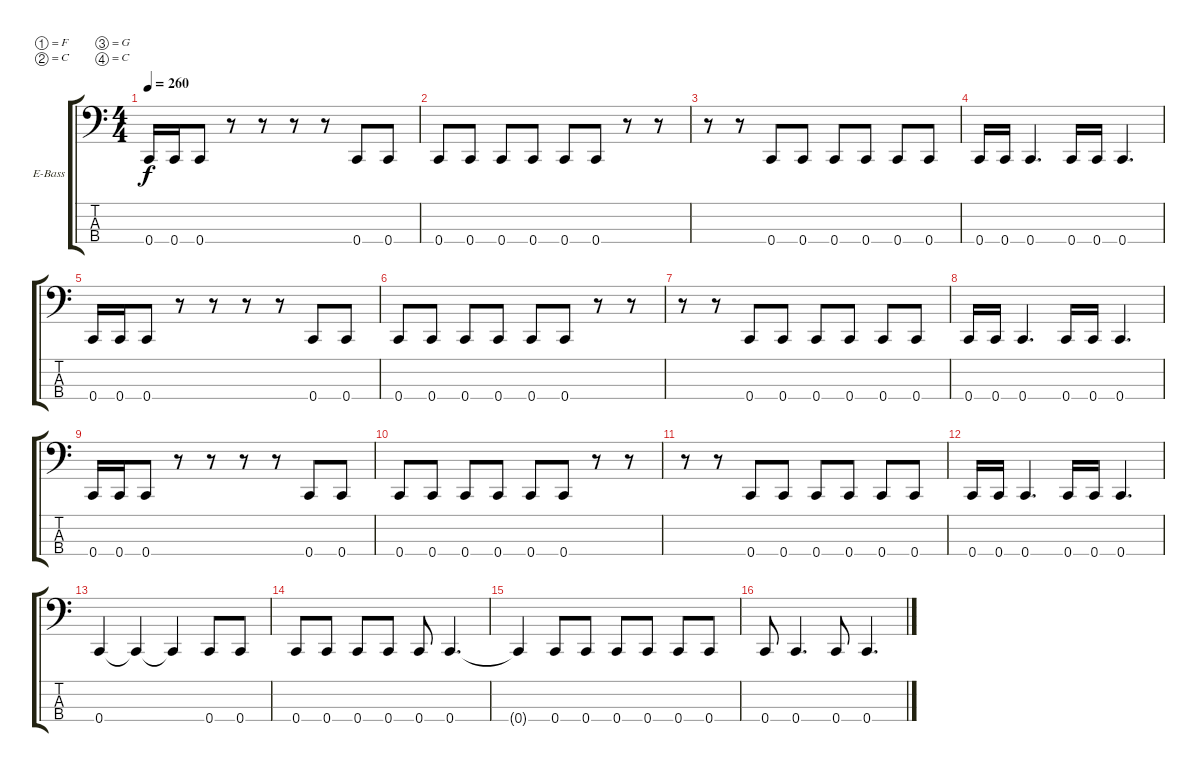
\bracketExtendMode groupsimilarinstruments
\firstSystemTrackNameOrientation horizontal
\otherSystemsTrackNameOrientation horizontal
\track ("Nick" "E-Bass") {instrument electricbassfinger}
\staff {score tabs}
\tuning (F2 C2 G1 C1)
\ts (4 4)
\tempo 260
\clef f4
\ks c
0.4.16{dy f} 0.4.16 0.4.8 r.8 r.8 r.8 r.8 0.4.8 0.4.8 |
0.4.8 0.4.8 0.4.8 0.4.8 0.4.8 0.4.8 r.8 r.8 |
r.8 r.8 0.4.8 0.4.8 0.4.8 0.4.8 0.4.8 0.4.8 |
0.4.16 0.4.16 0.4.4{d} 0.4.16 0.4.16 0.4.4{d} |
0.4.16 0.4.16 0.4.8 r.8 r.8 r.8 r.8 0.4.8 0.4.8 |
0.4.8 0.4.8 0.4.8 0.4.8 0.4.8 0.4.8 r.8 r.8 |
r.8 r.8 0.4.8 0.4.8 0.4.8 0.4.8 0.4.8 0.4.8 |
0.4.16 0.4.16 0.4.4{d} 0.4.16 0.4.16 0.4.4{d} |
0.4.16 0.4.16 0.4.8 r.8 r.8 r.8 r.8 0.4.8 0.4.8 |
0.4.8 0.4.8 0.4.8 0.4.8 0.4.8 0.4.8 r.8 r.8 |
r.8 r.8 0.4.8 0.4.8 0.4.8 0.4.8 0.4.8 0.4.8 |
0.4.16 0.4.16 0.4.4{d} 0.4.16 0.4.16 0.4.4{d} |
0.4.4 0.4{t}.4 0.4{t}.4 0.4.8 0.4.8 |
0.4.8 0.4.8 0.4.8 0.4.8 0.4.8 0.4.4{d} |
0.4{t}.4 0.4.8 0.4.8 0.4.8 0.4.8 0.4.8 0.4.8 |
0.4.8 0.4.4{d} 0.4.8 0.4.4{d}
